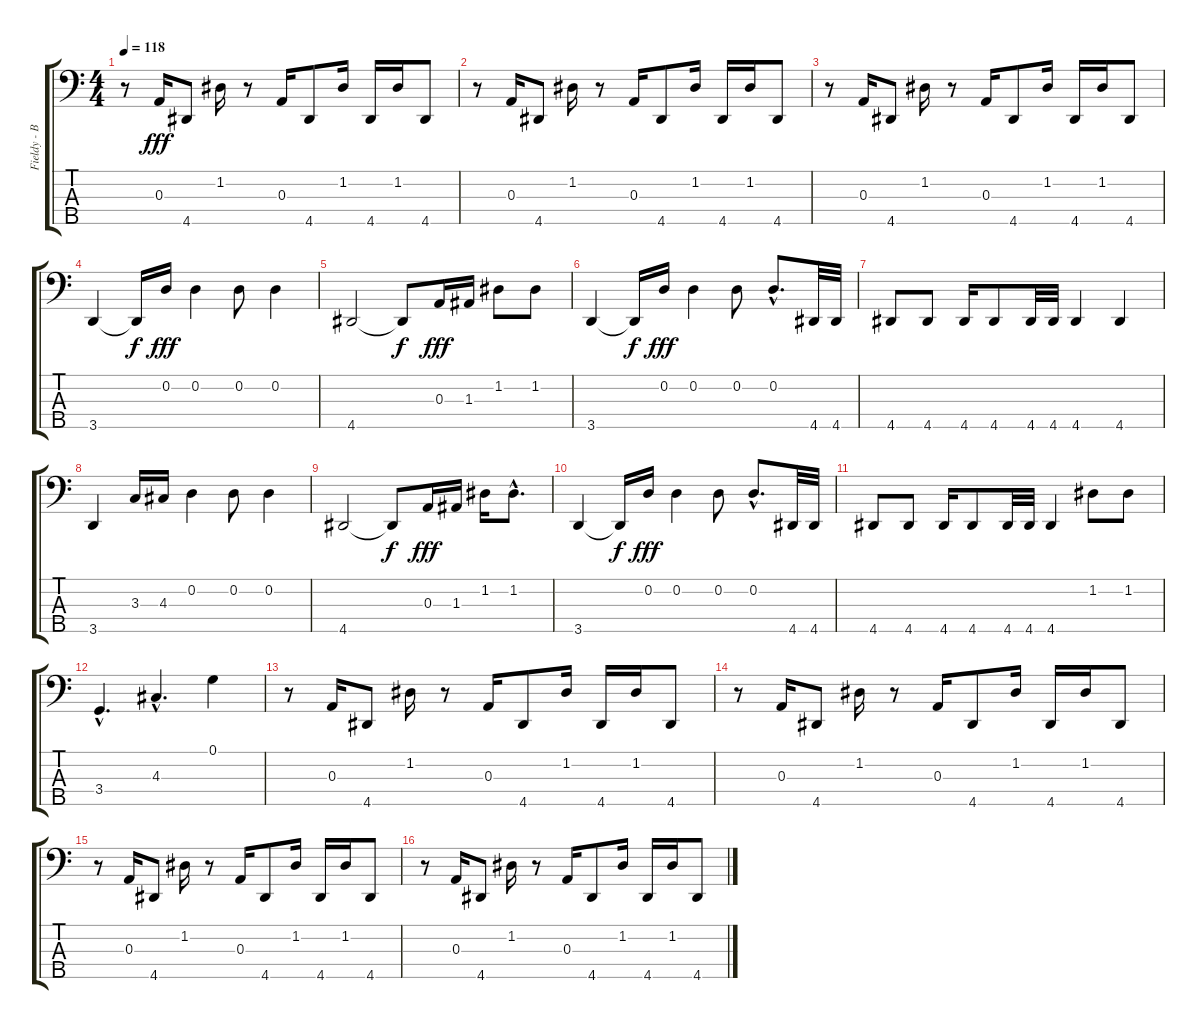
\track ("Fieldy - Bass" "Fieldy - B") {instrument electricbassfinger}
\staff {score tabs}
\tuning (G2 D2 A1 E1 B0) {hide}
\ts (4 4)
\tempo 118
\clef f4
\ks c
r.8{dy fff} 0.3.16 4.5.8 1.2.16 r.8 0.3.16 4.5.8 1.2.16 4.5.16 1.2.16 4.5.8 |
r.8 0.3.16 4.5.8 1.2.16 r.8 0.3.16 4.5.8 1.2.16 4.5.16 1.2.16 4.5.8 |
r.8 0.3.16 4.5.8 1.2.16 r.8 0.3.16 4.5.8 1.2.16 4.5.16 1.2.16 4.5.8 |
3.5.4 3.5{t}.16{dy f} 0.2.16{dy fff} 0.2.4 0.2.8 0.2.4 |
4.5.2 4.5{t}.8{dy f} 0.3.16{dy fff} 1.3.16 1.2.8 1.2.8 |
3.5.4 3.5{t}.16{dy f} 0.2.16{dy fff} 0.2.4 0.2.8 0.2{hac}.8{d} 4.5.32 4.5.32 |
4.5.8 4.5.8 4.5.16 4.5.8 4.5.32 4.5.32 4.5.4 4.5.4 |
3.5.4 3.3.16 4.3.16 0.2.4 0.2.8 0.2.4 |
4.5.2 4.5{t}.8{dy f} 0.3.16{dy fff} 1.3.16 1.2.16 1.2{hac}.8{d} |
3.5.4 3.5{t}.16{dy f} 0.2.16{dy fff} 0.2.4 0.2.8 0.2{hac}.8{d} 4.5.32 4.5.32 |
4.5.8 4.5.8 4.5.16 4.5.8 4.5.32 4.5.32 4.5.4 1.2.8 1.2.8 |
3.4{hac}.4{d} 4.3{hac}.4{d} 0.1.4 |
r.8 0.3.16 4.5.8 1.2.16 r.8 0.3.16 4.5.8 1.2.16 4.5.16 1.2.16 4.5.8 |
r.8 0.3.16 4.5.8 1.2.16 r.8 0.3.16 4.5.8 1.2.16 4.5.16 1.2.16 4.5.8 |
r.8 0.3.16 4.5.8 1.2.16 r.8 0.3.16 4.5.8 1.2.16 4.5.16 1.2.16 4.5.8 |
r.8 0.3.16 4.5.8 1.2.16 r.8 0.3.16 4.5.8 1.2.16 4.5.16 1.2.16 4.5.8
